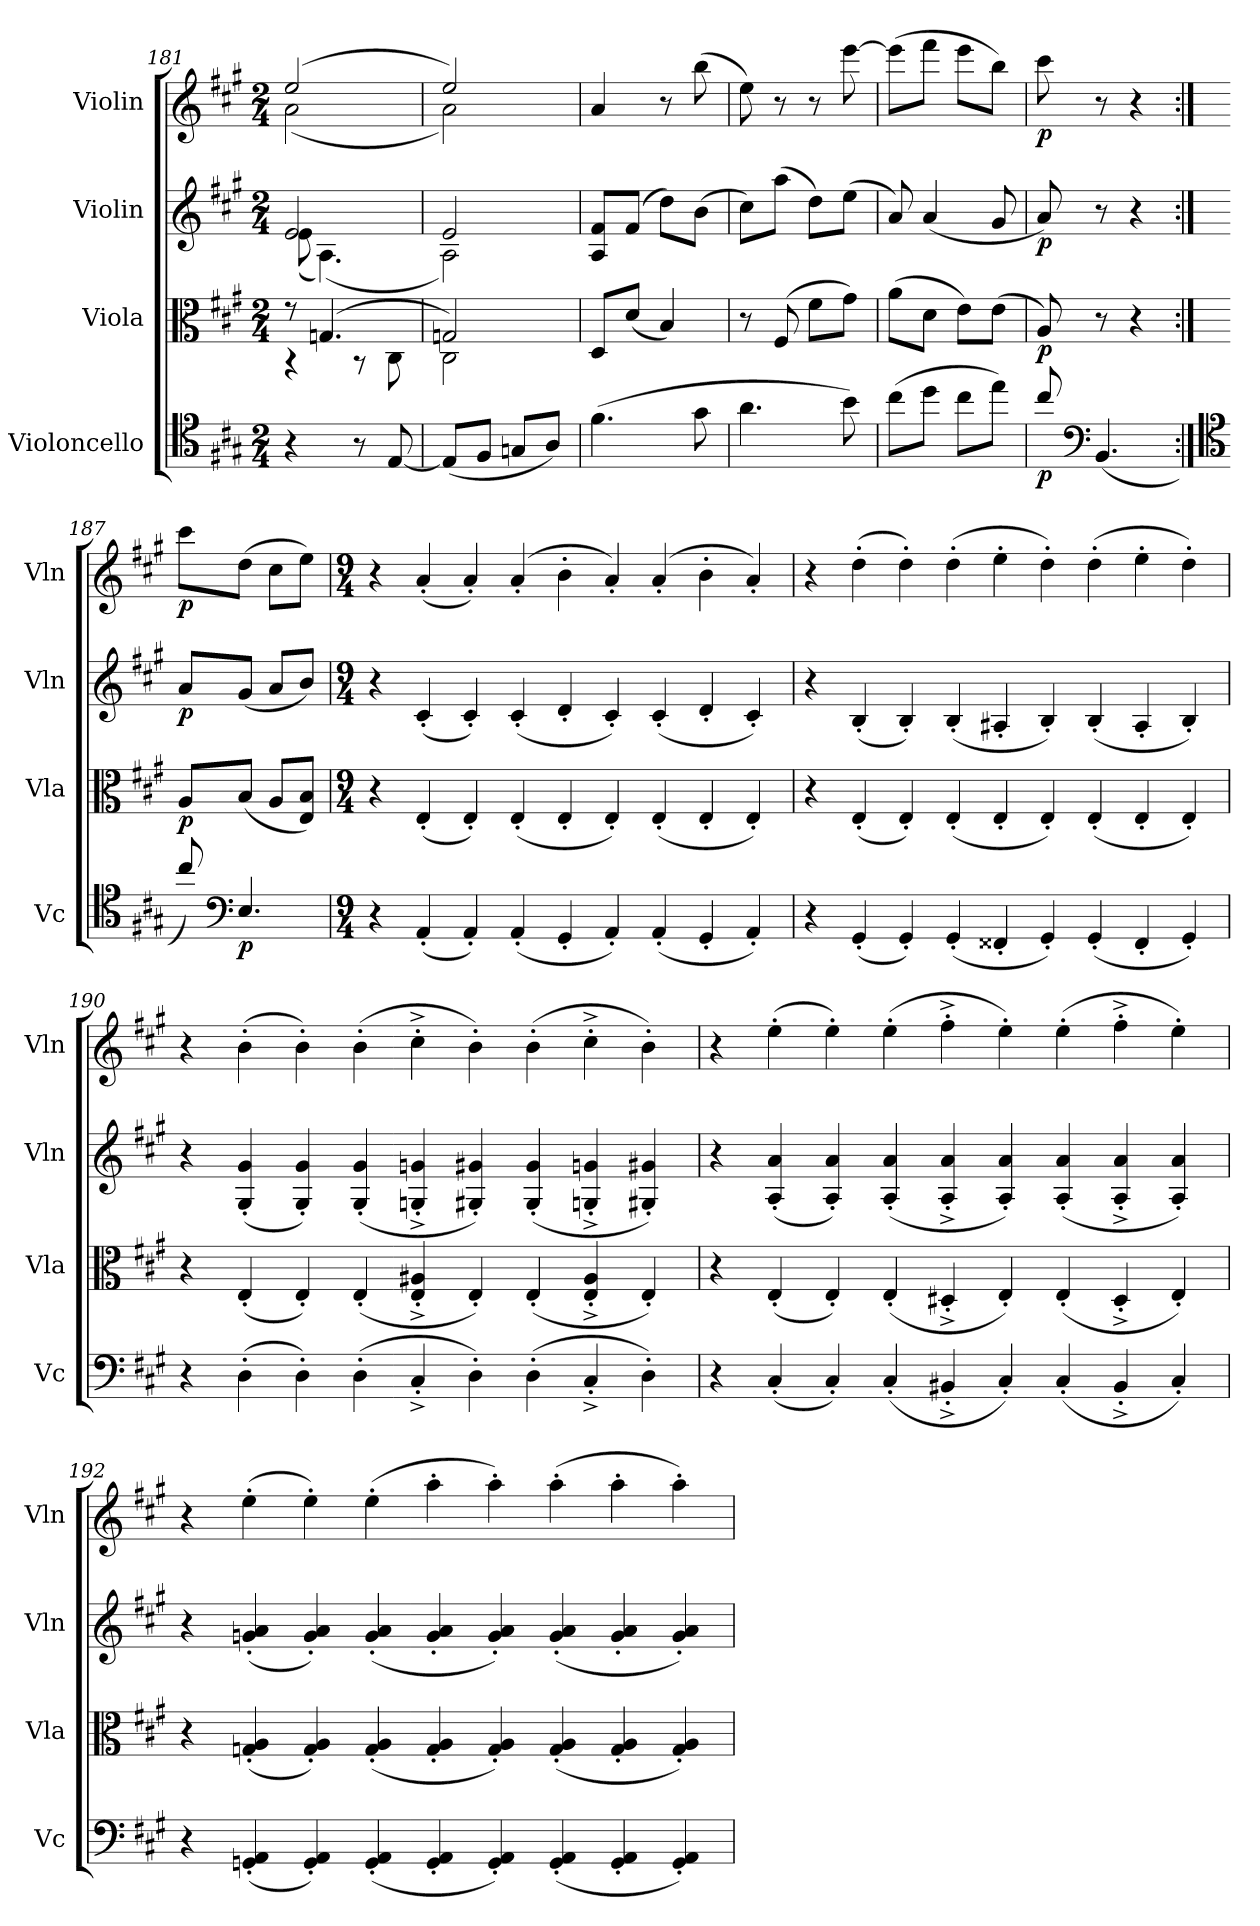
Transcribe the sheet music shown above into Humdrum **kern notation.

**kern	**dynam	**kern	**dynam	**kern	**dynam	**kern	**dynam
*part4	*part4	*part3	*part3	*part2	*part2	*part1	*part1
*staff4	*staff4	*staff3	*staff3	*staff2	*staff2	*staff1	*staff1
*I"Violoncello	*	*I"Viola	*	*I"Violin	*	*I"Violin	*
*I'Vc	*	*I'Vla	*	*I'Vln	*	*I'Vln	*
*clefC4	*	*clefC3	*	*clefG2	*	*clefG2	*
*k[f#c#g#]	*	*k[f#c#g#]	*	*k[f#c#g#]	*	*k[f#c#g#]	*
*M2/4	*	*M2/4	*	*M2/4	*	*M2/4	*
=181	=181	=181	=181	=181	=181	=181	=181
*	*	*^	*	*^	*	*^	*
4r	.	8r	4r	.	2e/	(8e\	.	(2ee/	(2a\	.
.	.	(4.Gn/	.	.	.	(4.A\)	.	.	.	.
8r	.	.	8r	.	.	.	.	.	.	.
[8E/	.	.	8C#\	.	.	.	.	.	.	.
=182	=182	=182	=182	=182	=182	=182	=182	=182	=182	=182
(8E/L]	.	2Gn/)	2C#\	.	2e/	2A\)	.	2ee/)	2a\)	.
8F#/J	.	.	.	.	.	.	.	.	.	.
8Gn/L	.	.	.	.	.	.	.	.	.	.
8A/J)	.	.	.	.	.	.	.	.	.	.
*	*	*v	*v	*	*	*	*	*v	*v	*
*	*	*	*	*v	*v	*	*	*
=183	=183	=183	=183	=183	=183	=183	=183
(4.f#\	.	8D/L	.	8A/ 8f#/L	.	4a/	.
.	.	(8d/J	.	(8f#/J	.	.	.
.	.	4B/)	.	8dd\L)	.	8r	.
8g#\	.	.	.	(8b\J	.	(8bb\	.
=184	=184	=184	=184	=184	=184	=184	=184
4.a\	.	8r	.	8cc#\L)	.	8ee\)	.
.	.	(8F#/	.	(8aa\J	.	8r	.
.	.	8f#\L	.	8dd\L)	.	8r	.
8b\)	.	8g#\J)	.	(8ee\J	.	[8eee\	.
=185	=185	=185	=185	=185	=185	=185	=185
(8cc#\L	.	(8a\L	.	8a/)	.	(8eee\L]	.
8dd\J	.	8d\J	.	(4a/	.	8fff#\J	.
8cc#\L	.	8e\L)	.	.	.	8eee\L	.
8ee\J)	.	(8e\J	.	8g#/	.	8bb\J)	.
=186	=186	=186	=186	=186	=186	=186	=186
8cc#/	p	8A/)	p	8a/)	p	8ccc#\	p
*clefF4	*	*	*	*	*	*	*
(4.BB/	.	8r	.	8r	.	8r	.
.	.	4r	.	4r	.	4r	.
=187:|!	=187:|!	=187:|!	=187:|!	=187:|!	=187:|!	=187:|!	=187:|!
*clefC4	*	*	*	*	*	*	*
8cc#/)	.	8A/L	p	8a/L	p	8ccc#\L	p
*clefF4	*	*	*	*	*	*	*
4.E/	p	(8B/J	.	(8g#/J	.	(8dd\J	.
.	.	8A/L	.	8a/L	.	8cc#\L	.
.	.	8E/ 8B/J)	.	8b/J)	.	8ee\J)	.
=188	=188	=188	=188	=188	=188	=188	=188
*M9/4	*	*M9/4	*	*M9/4	*	*M9/4	*
*	*	*	*	*	*	*MM120	*
4r	.	4r	.	4r	.	4r	.
(4AA'/	.	(4E'/	.	(4c#'/	.	(4a'/	.
4AA'/)	.	4E'/)	.	4c#'/)	.	4a'/)	.
(4AA'/	.	(4E'/	.	(4c#'/	.	(4a'/	.
4GG#'/	.	4E'/	.	4d'/	.	4b'\	.
4AA'/)	.	4E'/)	.	4c#'/)	.	4a'/)	.
(4AA'/	.	(4E'/	.	(4c#'/	.	(4a'/	.
4GG#'/	.	4E'/	.	4d'/	.	4b'\	.
4AA'/)	.	4E'/)	.	4c#'/)	.	4a'/)	.
=189	=189	=189	=189	=189	=189	=189	=189
4r	.	4r	.	4r	.	4r	.
(4GG#'/	.	(4E'/	.	(4B'/	.	(4dd'\	.
4GG#'/)	.	4E'/)	.	4B'/)	.	4dd'\)	.
(4GG#'/	.	(4E'/	.	(4B'/	.	(4dd'\	.
4FF##X'/	.	4E'/	.	4A#X'/	.	4ee'\	.
4GG#'/)	.	4E'/)	.	4B'/)	.	4dd'\)	.
(4GG#'/	.	(4E'/	.	(4B'/	.	(4dd'\	.
4FF##'/	.	4E'/	.	4A#'/	.	4ee'\	.
4GG#'/)	.	4E'/)	.	4B'/)	.	4dd'\)	.
=190	=190	=190	=190	=190	=190	=190	=190
4r	.	4r	.	4r	.	4r	.
(4D'\	.	(4E'/	.	(4G#'/ 4g#'/	.	(4b'\	.
4D'\)	.	4E'/)	.	4G#'/ 4g#'/)	.	4b'\)	.
(4D'\	.	(4E'/	.	(4G#'/ 4g#'/	.	(4b'\	.
4C#'^/	.	4E'^/ 4A#X'^/	.	4Gn'^/ 4gn'^/	.	4cc#'^\	.
4D'\)	.	4E'/)	.	4G#X'/ 4g#X'/)	.	4b'\)	.
(4D'\	.	(4E'/	.	(4G#'/ 4g#'/	.	(4b'\	.
4C#'^/	.	4E'^/ 4A#'^/	.	4Gn'^/ 4gn'^/	.	4cc#'^\	.
4D'\)	.	4E'/)	.	4G#X'/ 4g#X'/)	.	4b'\)	.
=191	=191	=191	=191	=191	=191	=191	=191
4r	.	4r	.	4r	.	4r	.
(4C#'/	.	(4E'/	.	(4A'/ 4a'/	.	(4ee'\	.
4C#'/)	.	4E'/)	.	4A'/ 4a'/)	.	4ee'\)	.
(4C#'/	.	(4E'/	.	(4A'/ 4a'/	.	(4ee'\	.
4BB#X'^/	.	4D#X'^/	.	4A'^/ 4a'^/	.	4ff#'^\	.
4C#'/)	.	4E'/)	.	4A'/ 4a'/)	.	4ee'\)	.
(4C#'/	.	(4E'/	.	(4A'/ 4a'/	.	(4ee'\	.
4BB#'^/	.	4D#'^/	.	4A'^/ 4a'^/	.	4ff#'^\	.
4C#'/)	.	4E'/)	.	4A'/ 4a'/)	.	4ee'\)	.
=192	=192	=192	=192	=192	=192	=192	=192
4r	.	4r	.	4r	.	4r	.
(4GGn'/ 4AA'/	.	(4Gn'/ 4A'/	.	(4gn'/ 4a'/	.	(4ee'\	.
4GG'/ 4AA'/)	.	4G'/ 4A'/)	.	4g'/ 4a'/)	.	4ee'\)	.
(4GG'/ 4AA'/	.	(4G'/ 4A'/	.	(4g'/ 4a'/	.	(4ee'\	.
4GG'/ 4AA'/	.	4G'/ 4A'/	.	4g'/ 4a'/	.	4aa'\	.
4GG'/ 4AA'/)	.	4G'/ 4A'/)	.	4g'/ 4a'/)	.	4aa'\)	.
(4GG'/ 4AA'/	.	(4G'/ 4A'/	.	(4g'/ 4a'/	.	(4aa'\	.
4GG'/ 4AA'/	.	4G'/ 4A'/	.	4g'/ 4a'/	.	4aa'\	.
4GG'/ 4AA'/)	.	4G'/ 4A'/)	.	4g'/ 4a'/)	.	4aa'\)	.
=	=	=	=	=	=	=	=
*-	*-	*-	*-	*-	*-	*-	*-
